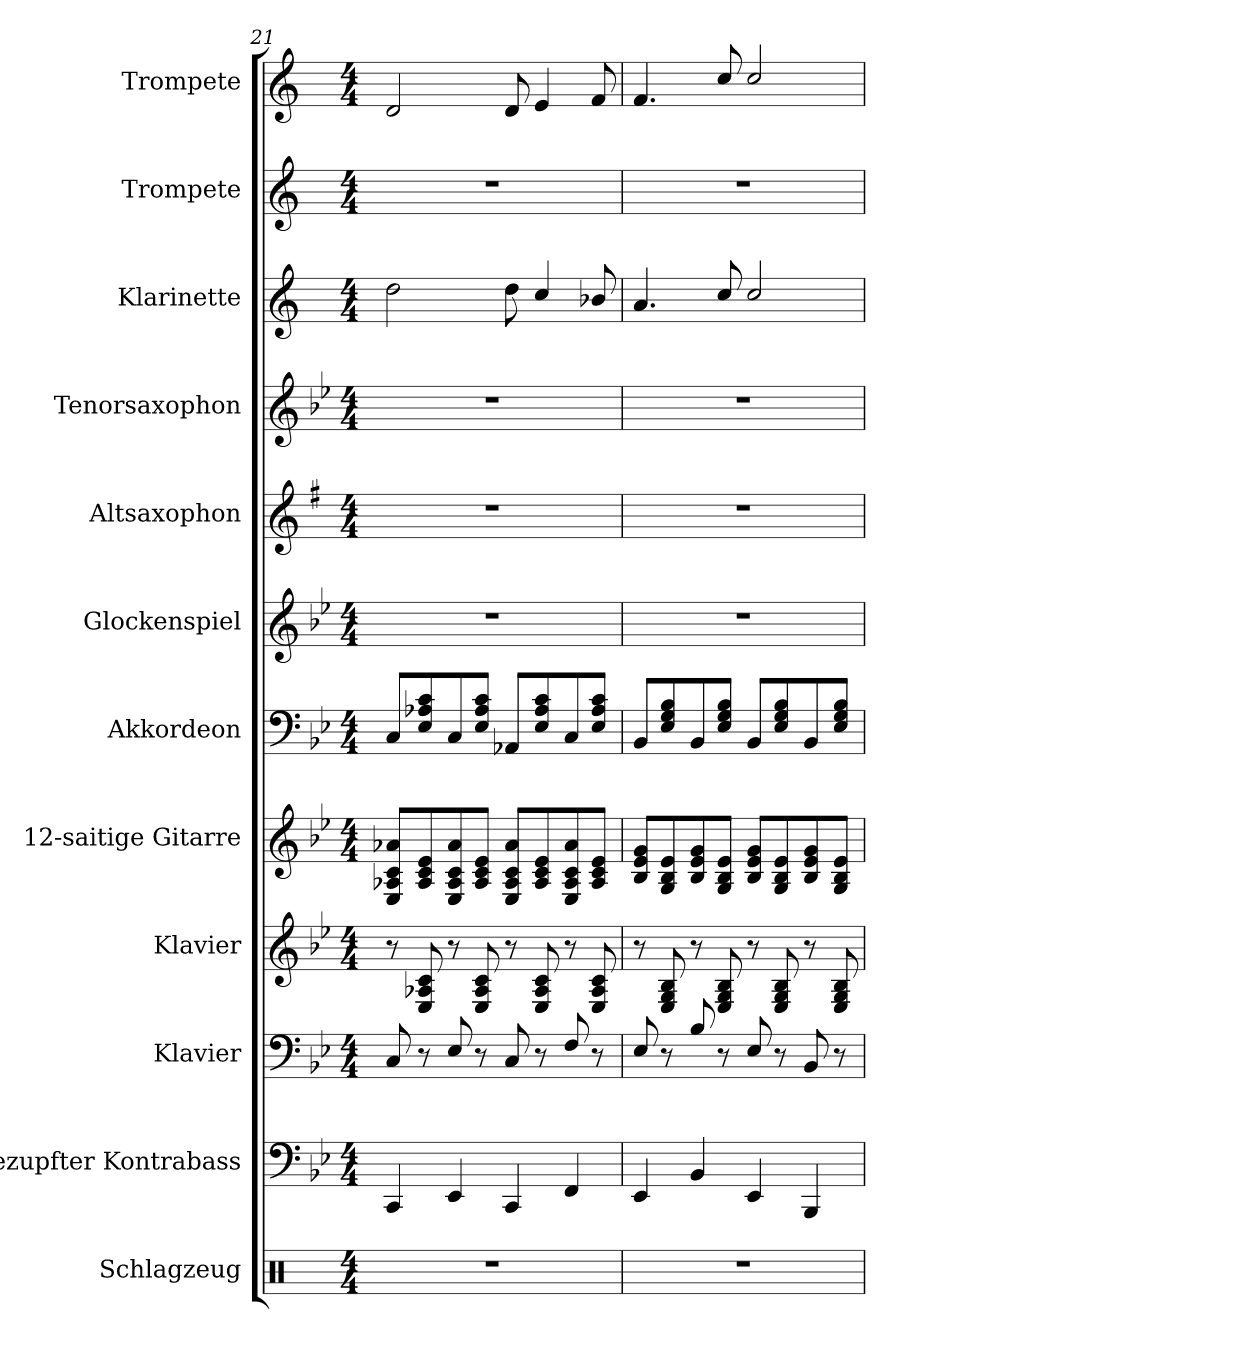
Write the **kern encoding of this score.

**kern	**kern	**kern	**kern	**kern	**kern	**kern	**kern	**kern	**kern	**kern	**kern
*part12	*part11	*part10	*part9	*part8	*part7	*part6	*part5	*part4	*part3	*part2	*part1
*staff12	*staff11	*staff10	*staff9	*staff8	*staff7	*staff6	*staff5	*staff4	*staff3	*staff2	*staff1
*I"Schlagzeug	*I"Gezupfter Kontrabass	*I"Klavier	*I"Klavier	*I"12-saitige Gitarre	*I"Akkordeon	*I"Glockenspiel	*I"Altsaxophon	*I"Tenorsaxophon	*I"Klarinette	*I"Trompete	*I"Trompete
*I'Schlgz.	*	*	*	*	*	*I'Gsp	*I'A.sax.	*I'T Sax	*	*I'Tpt	*I'Tpt
*clefX	*clefF4	*clefF4	*clefG2	*clefG2	*clefF4	*clefG2	*clefG2	*clefG2	*clefG2	*clefG2	*clefG2
*	*ITrd-7c-12	*	*	*ITrd-7c-12	*	*ITrd7c12	*ITrd5c9	*ITrd8c14	*ITrd1c2	*ITrd1c2	*ITrd1c2
*k[]	*k[b-e-]	*k[b-e-]	*k[b-e-]	*k[b-e-]	*k[b-e-]	*k[b-e-]	*k[b-e-]	*k[b-e-]	*k[b-e-]	*k[b-e-]	*k[b-e-]
*M4/4	*M4/4	*M4/4	*M4/4	*M4/4	*M4/4	*M4/4	*M4/4	*M4/4	*M4/4	*M4/4	*M4/4
=21	=21	=21	=21	=21	=21	=21	=21	=21	=21	=21	=21
1r	4C/	8C/	8r	8e-/ 8a-X/ 8cc/ 8aa-X/L	8C/L	1r	1r	1r	2cc\	1r	2c/
.	.	8r	8E-/ 8A-X/ 8c/	8a-/ 8cc/ 8ee-/	8E-/ 8A-X/ 8c/	.	.	.	.	.	.
.	4E-/	8E-/	8r	8e-/ 8a-/ 8cc/ 8aa-/	8C/	.	.	.	.	.	.
.	.	8r	8E-/ 8A-/ 8c/	8a-/ 8cc/ 8ee-/J	8E-/ 8A-/ 8c/J	.	.	.	.	.	.
.	4C/	8C/	8r	8e-/ 8a-/ 8cc/ 8aa-/L	8AA-X/L	.	.	.	8cc\	.	8c/
.	.	8r	8E-/ 8A-/ 8c/	8a-/ 8cc/ 8ee-/	8E-/ 8A-/ 8c/	.	.	.	4b-/	.	4d/
.	4F/	8F/	8r	8e-/ 8a-/ 8cc/ 8aa-/	8C/	.	.	.	.	.	.
.	.	8r	8E-/ 8A-/ 8c/	8a-/ 8cc/ 8ee-/J	8E-/ 8A-/ 8c/J	.	.	.	8a-X/	.	8e-/
!!LO:PB:g=z
=22	=22	=22	=22	=22	=22	=22	=22	=22	=22	=22	=22
1r	4E-/	8E-/	8r	8b-/ 8ee-/ 8gg/L	8BB-/L	1r	1r	1r	4.g/	1r	4.e-/
.	.	8r	8E-/ 8G/ 8B-/	8g/ 8b-/ 8ee-/	8E-/ 8G/ 8B-/	.	.	.	.	.	.
.	4B-/	8B-/	8r	8b-/ 8ee-/ 8gg/	8BB-/	.	.	.	.	.	.
.	.	8r	8E-/ 8G/ 8B-/	8g/ 8b-/ 8ee-/J	8E-/ 8G/ 8B-/J	.	.	.	8b-/	.	8b-/
.	4E-/	8E-/	8r	8b-/ 8ee-/ 8gg/L	8BB-/L	.	.	.	2b-/	.	2b-/
.	.	8r	8E-/ 8G/ 8B-/	8g/ 8b-/ 8ee-/	8E-/ 8G/ 8B-/	.	.	.	.	.	.
.	4BB-/	8BB-/	8r	8b-/ 8ee-/ 8gg/	8BB-/	.	.	.	.	.	.
.	.	8r	8E-/ 8G/ 8B-/	8g/ 8b-/ 8ee-/J	8E-/ 8G/ 8B-/J	.	.	.	.	.	.
=	=	=	=	=	=	=	=	=	=	=	=
*-	*-	*-	*-	*-	*-	*-	*-	*-	*-	*-	*-
